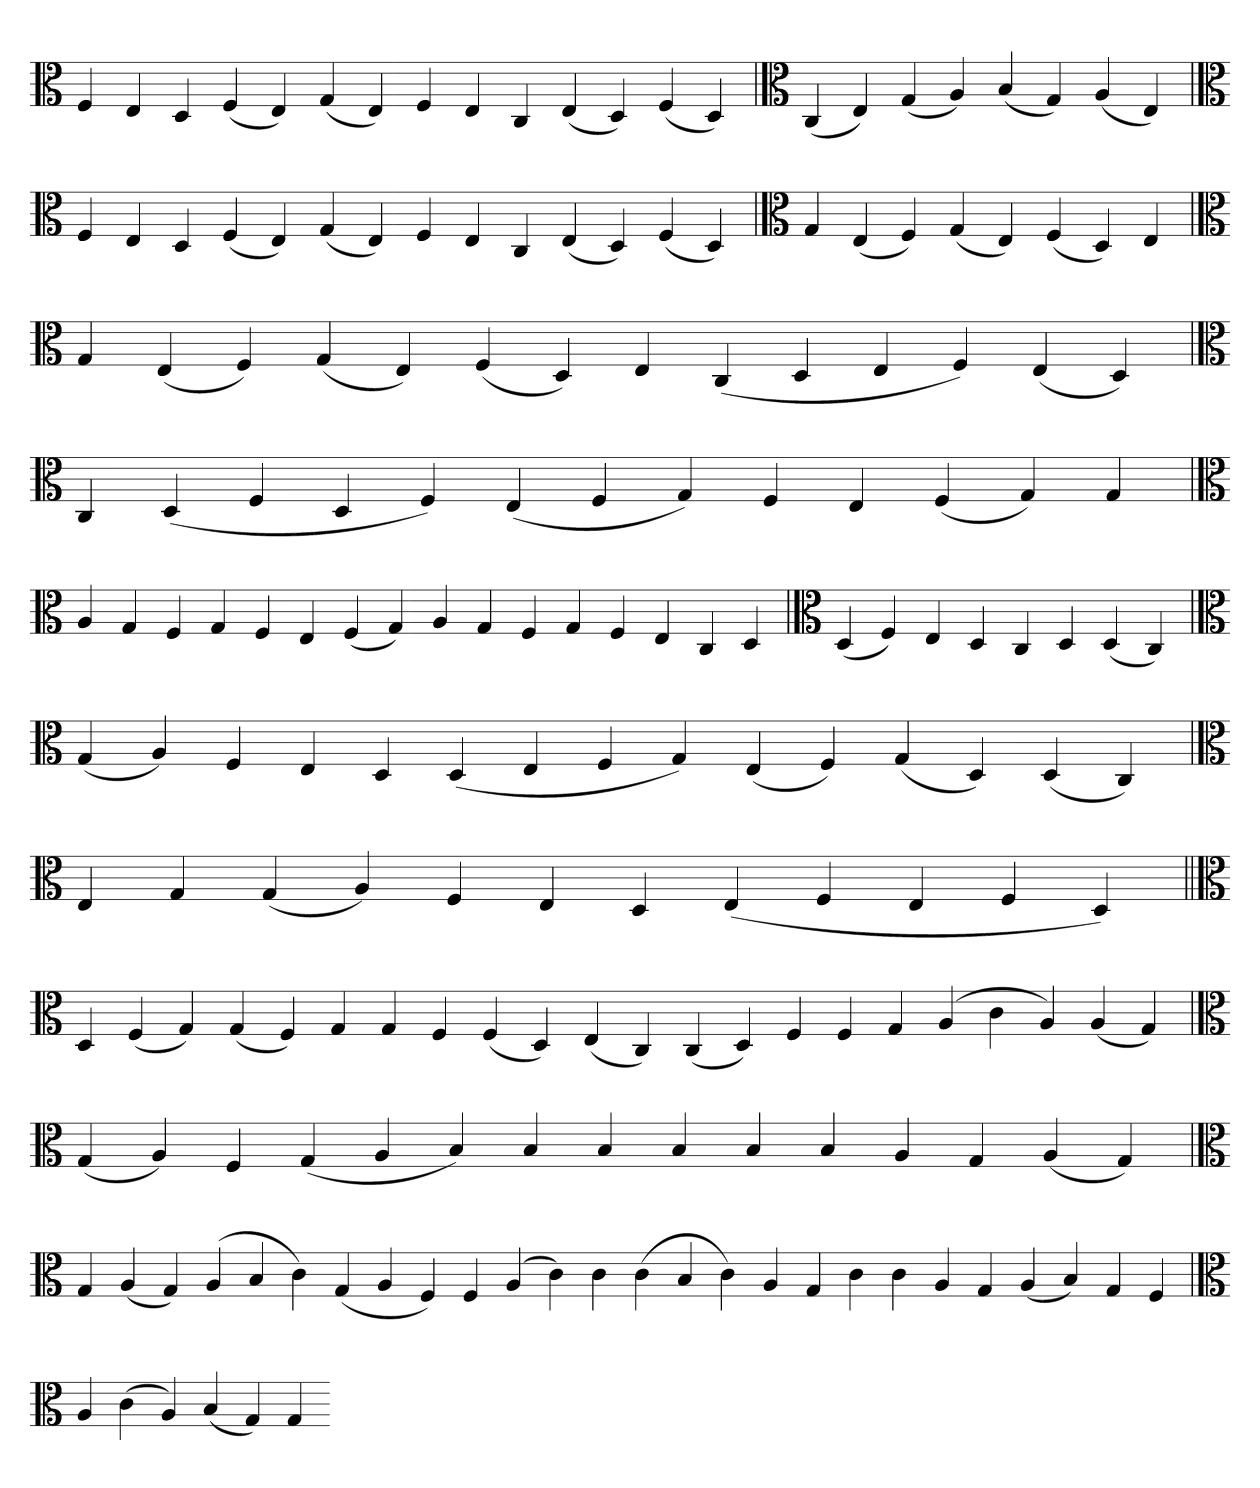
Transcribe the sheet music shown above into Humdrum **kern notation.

**kern
*part1
*staff1
*clefC3
=
4F
4E
4D
(4F
4E)
(4G
4E)
4F
4E
4C
(4E
4D)
(4F
4D)
='
*clefC3
(4C
4E)
(4G
4A)
(4B
4G)
(4A
4E)
=`
*clefC3
4F
4E
4D
(4F
4E)
(4G
4E)
4F
4E
4C
(4E
4D)
(4F
4D)
='
*clefC3
4G
(4E
4F)
(4G
4E)
(4F
4D)
4E
=`
*clefC3
4G
(4E
4F)
(4G
4E)
(4F
4D)
4E
(4C
4D
4E
4F)
(4E
4D)
='
*clefC3
4C
(4D
4F
4D
4F)
(4E
4F
4G)
4F
4E
(4F
4G)
4G
=`
*clefC3
4A
4G
4F
4G
4F
4E
(4F
4G)
4A
4G
4F
4G
4F
4E
4C
4D
=`
*clefC3
(4D
4F)
4E
4D
4C
4D
(4D
4C)
='
*clefC3
(4G
4A)
4F
4E
4D
(4D
4E
4F
4G)
(4E
4F)
(4G
4D)
(4D
4C)
=`
*clefC3
4E
4G
(4G
4A)
4F
4E
4D
(4E
4F
4E
4F
4D)
=||
*clefC3
4D
(4F
4G)
(4G
4F)
4G
4G
4F
(4F
4D)
(4E
4C)
(4C
4D)
4F
4F
4G
(4A
4c
4A)
(4A
4G)
='
*clefC3
(4G
4A)
4F
(4G
4A
4B)
4B
4B
4B
4B
4B
4A
4G
(4A
4G)
='
*clefC3
4G
(4A
4G)
(4A
4B
4c)
(4G
4A
4F)
4F
(4A
4c)
4c
(4c
4B
4c)
4A
4G
4c
4c
4A
4G
(4A
4B)
4G
4F
=`
*clefC3
4A
(4c
4A)
(4B
4G)
4G
=-
*-
